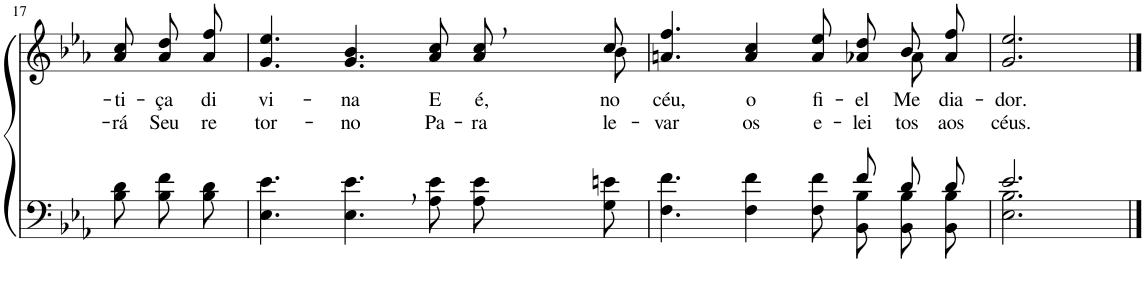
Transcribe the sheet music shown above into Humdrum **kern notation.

**kern	**kern	**text	**text
*part2	*part1	*part1	*part1
*staff2	*staff1	*staff1	*staff1
*I"Parte III e IV	*I"Parte I e II	*	*
!!LO:PB:g=z
*clefF4	*clefG2	*	*
*Trd1c2	*Trd1c2	*	*
*k[b-e-a-]	*k[b-e-a-]	*	*
*M9/8	*M9/8	*	*
=17	=17	=17	=17
!	!	!LO:LY:b	!LO:LY:b
8B-\ 8d\L	8a-\ 8cc\L	ti-	rá
!	!	!LO:LY:b	!LO:LY:b
8B-\ 8f\	8a-\ 8dd\	-ça	Seu
!	!	!LO:LY:b	!LO:LY:b
8B-\ 8d\J	8a-\ 8ff\J	di-	re-
=18	=18	=18	=18
*	*^	*	*
!	!	!	!LO:LY:b	!LO:LY:b
4.E-\ 4.e-\	1ryy	4.g/ 4.ee-/	-vi-	-tor-
!	!	!	!LO:LY:b	!LO:LY:b
4.E-\, 4.e-\,	.	4.g/ 4.b-/	-na	-no
!	!	!	!LO:LY:b	!LO:LY:b
8A-\ 8e-\L	.	8a-\ 8cc\L	E	Pa-
!	!	!	!LO:LY:b	!LO:LY:b
8A-\ 8e-\	.	8a-\ 8cc\	é,	-ra
!	!	!	!LO:LY:b	!LO:LY:b
8G\ 8en\J	8b-\	8cc\J	no	le-
=19	=19	=19	=19	=19
*^	*	*	*	*
!	!	!	!	!LO:LY:b	!LO:LY:b
2.ryy	4.F\ 4.f\	4.an/ 4.ff/	2..ryy	céu,	-var
!	!	!	!	!LO:LY:b	!LO:LY:b
.	4F\ 4f\	4a/ 4cc/	.	o	os
!	!	!	!	!LO:LY:b	!LO:LY:b
.	8F\ 8f\	8a/ 8ee-/	.	fi-	e-
!	!	!	!	!LO:LY:b	!LO:LY:b
8f/L	8BB-\ 8B-\L	8a-X\ 8dd\L	.	-el	-lei-
!	!	!	!	!LO:LY:b	!LO:LY:b
8d/	8BB-\ 8B-\	8b-\	8a-\	Me-	-tos
!	!	!	!	!LO:LY:b	!LO:LY:b
8d/J	8BB-\ 8B-\J	8a-\ 8ff\J	8ryy	-dia-	aos
=20	=20	=20	=20	=20	=20
!	!	!	!	!LO:LY:b	!LO:LY:b
*	*	*v	*v	*	*
2.e-/	2.E-\ 2.B-\	2.g/ 2.ee-/	-dor.	céus.
*v	*v	*	*	*
==	==	==	==
*-	*-	*-	*-
